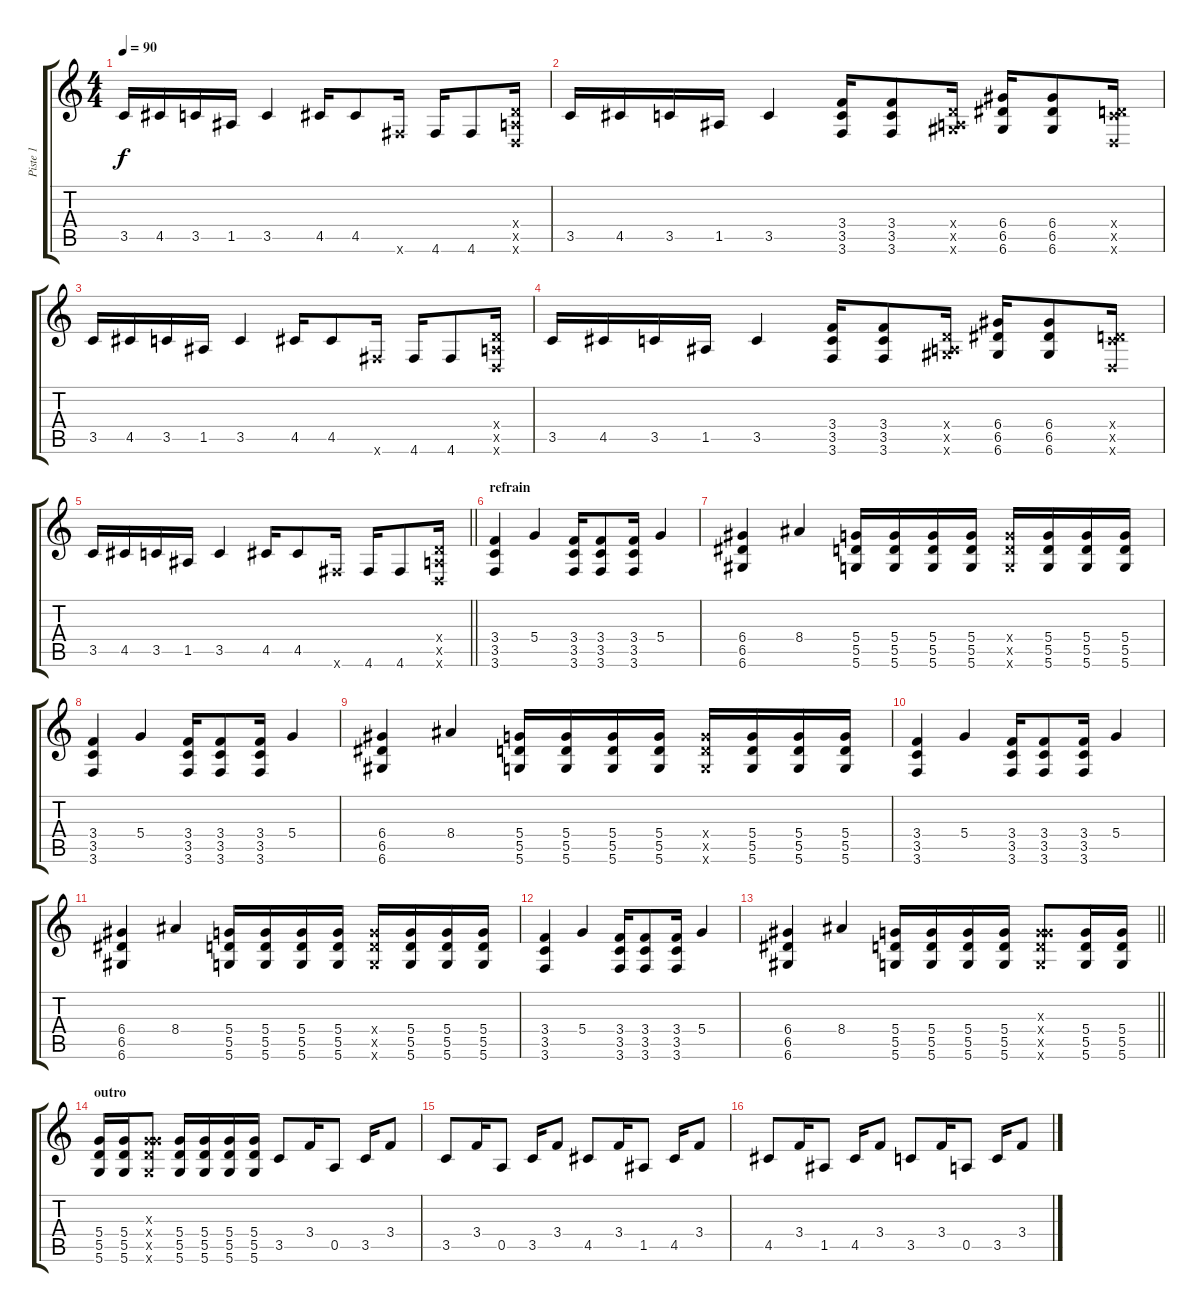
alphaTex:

\track ("Piste 1" "Piste 1") {instrument electricguitarclean}
\staff {score tabs}
\tuning (E4 B3 G3 D3 A2 D2) {hide}
\ts (4 4)
\tempo 90
\clef g2
\ks c
3.5.16{dy f} 4.5.16 3.5.16 1.5.16 3.5.4 4.5.16 4.5.8 4.6{x}.16 4.6.16 4.6.8 (0.4{x} 0.5{x} 0.6{x}).16 |
3.5.16 4.5.16 3.5.16 1.5.16 3.5.4 (3.4 3.5 3.6).16 (3.4 3.5 3.6).8 (0.4{x} 0.5{x} 6.6{x}).16 (6.4 6.5 6.6).16 (6.4 6.5 6.6).8 (0.4{x} 3.5{x} 0.6{x}).16 |
3.5.16 4.5.16 3.5.16 1.5.16 3.5.4 4.5.16 4.5.8 4.6{x}.16 4.6.16 4.6.8 (0.4{x} 0.5{x} 0.6{x}).16 |
3.5.16 4.5.16 3.5.16 1.5.16 3.5.4 (3.4 3.5 3.6).16 (3.4 3.5 3.6).8 (0.4{x} 0.5{x} 6.6{x}).16 (6.4 6.5 6.6).16 (6.4 6.5 6.6).8 (0.4{x} 3.5{x} 0.6{x}).16 |
\barLineRight lightlight
3.5.16 4.5.16 3.5.16 1.5.16 3.5.4 4.5.16 4.5.8 4.6{x}.16 4.6.16 4.6.8 (0.4{x} 0.5{x} 0.6{x}).16 |
\section ("" "refrain")
(3.4 3.5 3.6).4{instrument distortionguitar} 5.4.4 (3.4 3.5 3.6).16 (3.4 3.5 3.6).8 (3.4 3.5 3.6).16 5.4.4 |
(6.4 6.5 6.6).4 8.4.4 (5.4 5.5 5.6).16 (5.4 5.5 5.6).16 (5.4 5.5 5.6).16 (5.4 5.5 5.6).16 (5.4{x} 5.5{x} 5.6{x}).16 (5.4 5.5 5.6).16 (5.4 5.5 5.6).16 (5.4 5.5 5.6).16 |
(3.4 3.5 3.6).4{instrument distortionguitar} 5.4.4 (3.4 3.5 3.6).16 (3.4 3.5 3.6).8 (3.4 3.5 3.6).16 5.4.4 |
(6.4 6.5 6.6).4 8.4.4 (5.4 5.5 5.6).16 (5.4 5.5 5.6).16 (5.4 5.5 5.6).16 (5.4 5.5 5.6).16 (5.4{x} 5.5{x} 5.6{x}).16 (5.4 5.5 5.6).16 (5.4 5.5 5.6).16 (5.4 5.5 5.6).16 |
(3.4 3.5 3.6).4{instrument distortionguitar} 5.4.4 (3.4 3.5 3.6).16 (3.4 3.5 3.6).8 (3.4 3.5 3.6).16 5.4.4 |
(6.4 6.5 6.6).4 8.4.4 (5.4 5.5 5.6).16 (5.4 5.5 5.6).16 (5.4 5.5 5.6).16 (5.4 5.5 5.6).16 (5.4{x} 5.5{x} 5.6{x}).16 (5.4 5.5 5.6).16 (5.4 5.5 5.6).16 (5.4 5.5 5.6).16 |
(3.4 3.5 3.6).4{instrument distortionguitar} 5.4.4 (3.4 3.5 3.6).16 (3.4 3.5 3.6).8 (3.4 3.5 3.6).16 5.4.4 |
\barLineRight lightlight
(6.4 6.5 6.6).4 8.4.4 (5.4 5.5 5.6).16 (5.4 5.5 5.6).16 (5.4 5.5 5.6).16 (5.4 5.5 5.6).16 (0.3{x} 5.4{x} 5.5{x} 5.6{x}).8 (5.4 5.5 5.6).16 (5.4 5.5 5.6).16 |
\section ("" "outro")
(5.4 5.5 5.6).16 (5.4 5.5 5.6).16 (0.3{x} 5.4{x} 5.5{x} 5.6{x}).8 (5.4 5.5 5.6).16 (5.4 5.5 5.6).16 (5.4 5.5 5.6).16 (5.4 5.5 5.6).16 3.5.8{instrument electricguitarclean} 3.4.16 0.5.8 3.5.16 3.4.8 |
3.5.8 3.4.16 0.5.8 3.5.16 3.4.8 4.5.8 3.4.16 1.5.8 4.5.16 3.4.8 |
4.5.8 3.4.16 1.5.8 4.5.16 3.4.8 3.5.8 3.4.16 0.5.8 3.5.16 3.4.8
